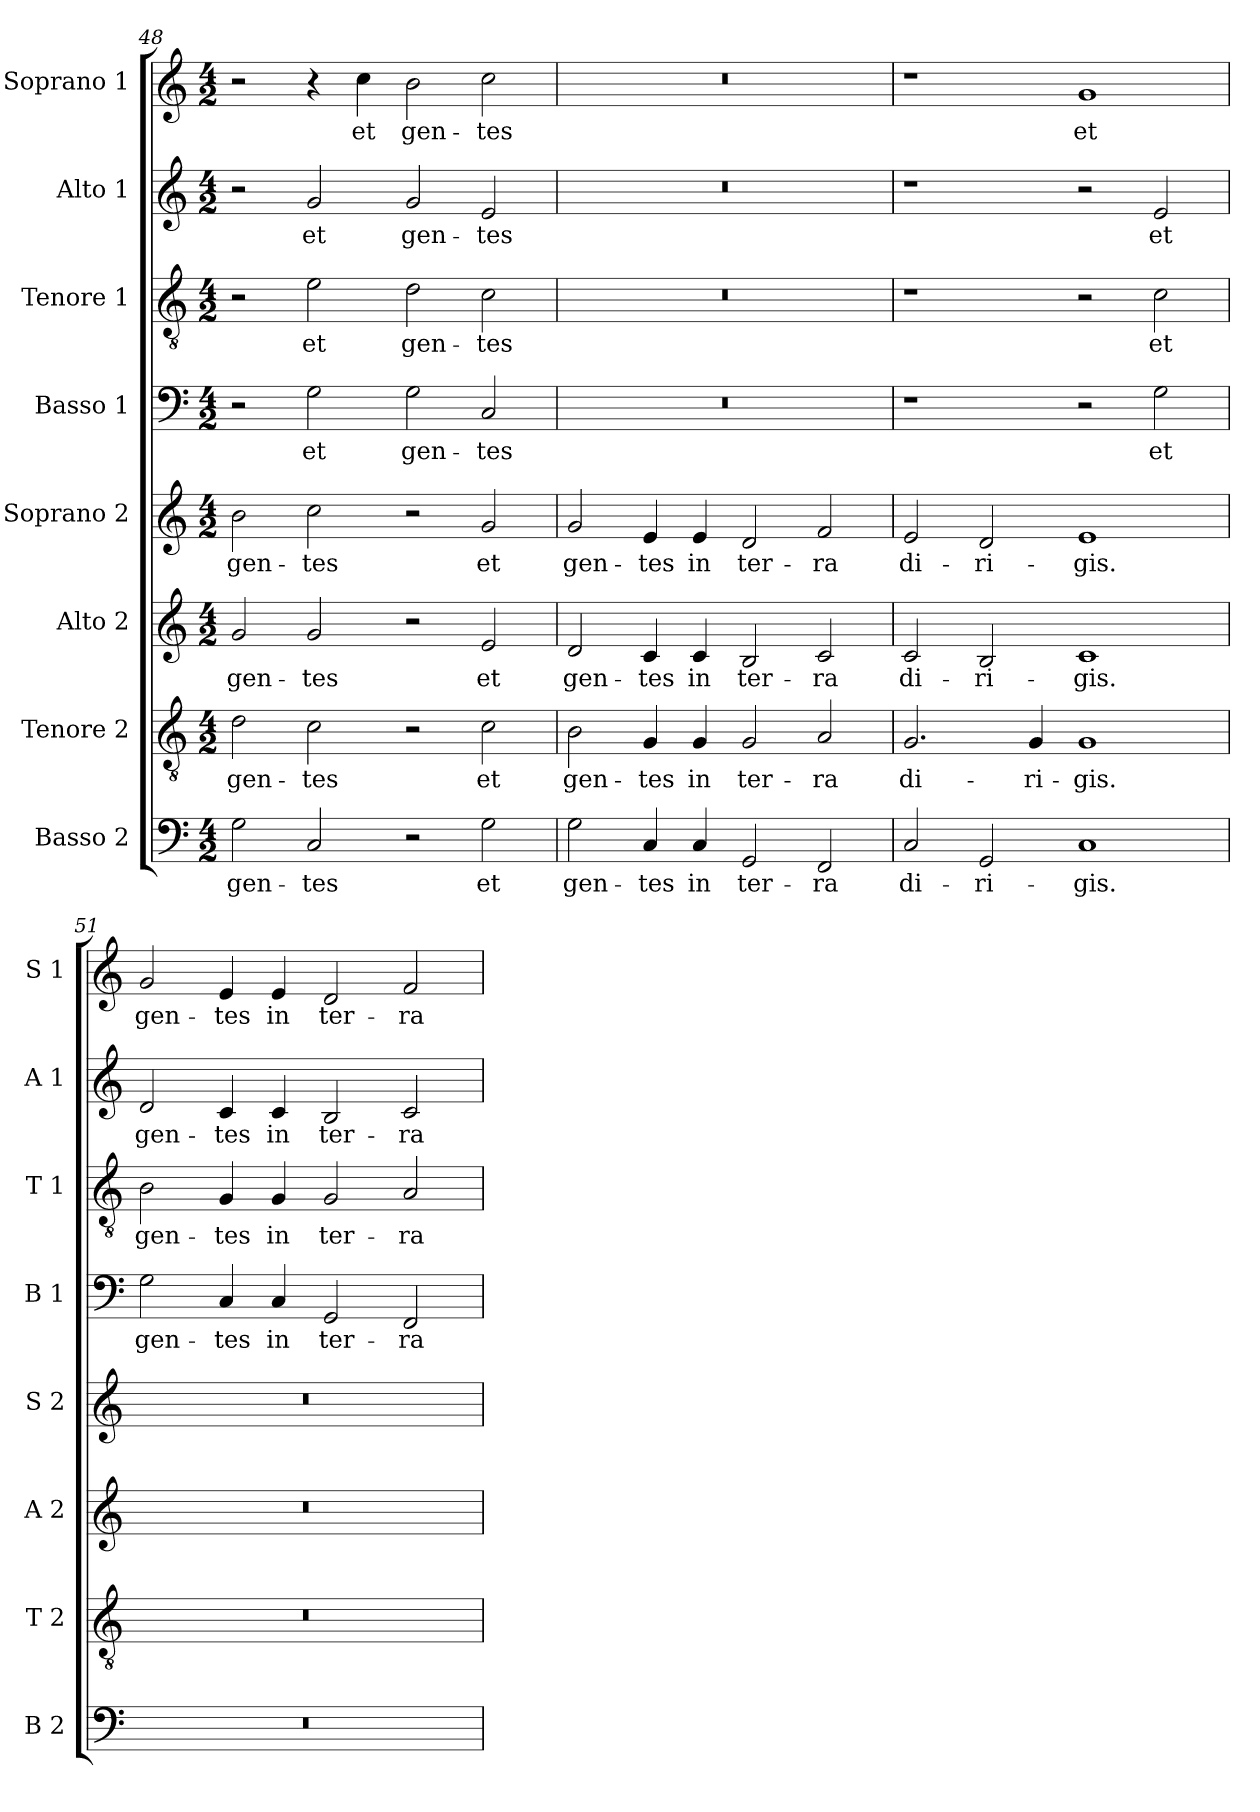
**kern	**text	**kern	**text	**kern	**text	**kern	**text	**kern	**text	**kern	**text	**kern	**text	**kern	**text
*part8	*part8	*part7	*part7	*part6	*part6	*part5	*part5	*part4	*part4	*part3	*part3	*part2	*part2	*part1	*part1
*staff8	*staff8	*staff7	*staff7	*staff6	*staff6	*staff5	*staff5	*staff4	*staff4	*staff3	*staff3	*staff2	*staff2	*staff1	*staff1
*I"Basso 2	*	*I"Tenore 2	*	*I"Alto 2	*	*I"Soprano 2	*	*I"Basso 1	*	*I"Tenore 1	*	*I"Alto 1	*	*I"Soprano 1	*
*I'B 2	*	*I'T 2	*	*I'A 2	*	*I'S 2	*	*I'B 1	*	*I'T 1	*	*I'A 1	*	*I'S 1	*
!!LO:PB:g=z
*clefF4	*	*clefGv2	*	*clefG2	*	*clefG2	*	*clefF4	*	*clefGv2	*	*clefG2	*	*clefG2	*
*k[]	*	*k[]	*	*k[]	*	*k[]	*	*k[]	*	*k[]	*	*k[]	*	*k[]	*
*C:	*	*C:	*	*C:	*	*C:	*	*C:	*	*C:	*	*C:	*	*C:	*
*M4/2	*	*M4/2	*	*M4/2	*	*M4/2	*	*M4/2	*	*M4/2	*	*M4/2	*	*M4/2	*
=48	=48	=48	=48	=48	=48	=48	=48	=48	=48	=48	=48	=48	=48	=48	=48
2G\	gen-	2d\	gen-	2g/	gen-	2b\	gen-	2r	.	2r	.	2r	.	2r	.
2C/	-tes	2c\	-tes	2g/	-tes	2cc\	-tes	2G\	et	2e\	et	2g/	et	4r	.
.	.	.	.	.	.	.	.	.	.	.	.	.	.	4cc\	et
2r	.	2r	.	2r	.	2r	.	2G\	gen-	2d\	gen-	2g/	gen-	2b\	gen-
2G\	et	2c\	et	2e/	et	2g/	et	2C/	-tes	2c\	-tes	2e/	-tes	2cc\	-tes
=49	=49	=49	=49	=49	=49	=49	=49	=49	=49	=49	=49	=49	=49	=49	=49
2G\	gen-	2B\	gen-	2d/	gen-	2g/	gen-	0r	.	0r	.	0r	.	0r	.
4C/	-tes	4G/	-tes	4c/	-tes	4e/	-tes	.	.	.	.	.	.	.	.
4C/	in	4G/	in	4c/	in	4e/	in	.	.	.	.	.	.	.	.
2GG/	ter-	2G/	ter-	2B/	ter-	2d/	ter-	.	.	.	.	.	.	.	.
2FF/	-ra	2A/	-ra	2c/	-ra	2f/	-ra	.	.	.	.	.	.	.	.
=50	=50	=50	=50	=50	=50	=50	=50	=50	=50	=50	=50	=50	=50	=50	=50
2C/	di-	2.G/	di-	2c/	di-	2e/	di-	1r	.	1r	.	1r	.	1r	.
2GG/	-ri-	.	.	2B/	-ri-	2d/	-ri-	.	.	.	.	.	.	.	.
.	.	4G/	-ri-	.	.	.	.	.	.	.	.	.	.	.	.
1C	-gis.	1G	-gis.	1c	-gis.	1e	-gis.	2r	.	2r	.	2r	.	1g	et
.	.	.	.	.	.	.	.	2G\	et	2c\	et	2e/	et	.	.
=51	=51	=51	=51	=51	=51	=51	=51	=51	=51	=51	=51	=51	=51	=51	=51
0r	.	0r	.	0r	.	0r	.	2G\	gen-	2B\	gen-	2d/	gen-	2g/	gen-
.	.	.	.	.	.	.	.	4C/	-tes	4G/	-tes	4c/	-tes	4e/	-tes
.	.	.	.	.	.	.	.	4C/	in	4G/	in	4c/	in	4e/	in
.	.	.	.	.	.	.	.	2GG/	ter-	2G/	ter-	2B/	ter-	2d/	ter-
.	.	.	.	.	.	.	.	2FF/	-ra	2A/	-ra	2c/	-ra	2f/	-ra
=	=	=	=	=	=	=	=	=	=	=	=	=	=	=	=
*-	*-	*-	*-	*-	*-	*-	*-	*-	*-	*-	*-	*-	*-	*-	*-
